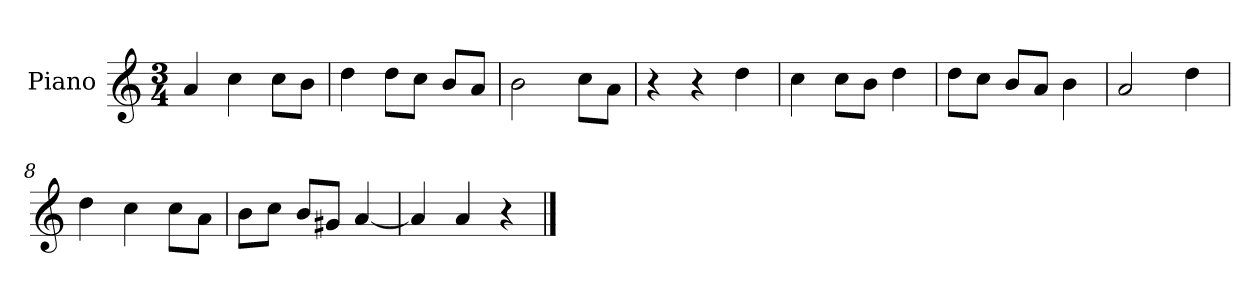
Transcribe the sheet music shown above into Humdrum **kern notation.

**kern
*part1
*staff1
*I"Piano
*I'P-no
*clefG2
*k[]
*M3/4
*MM175
=1
4a/
4cc\
8cc\L
8b\J
=2
4dd\
8dd\L
8cc\J
8b/L
8a/J
=3
2b\
8cc\L
8a\J
=4
4r
4r
4dd\
=5
4cc\
8cc\L
8b\J
4dd\
=6
8dd\L
8cc\J
8b/L
8a/J
4b\
=7
2a/
4dd\
=8
4dd\
4cc\
8cc\L
8a\J
=9
8b\L
8cc\J
8b/L
8g#X/J
[4a/
!!LO:LB:g=z
=10
4a/]
4a/
4r
==
*-
